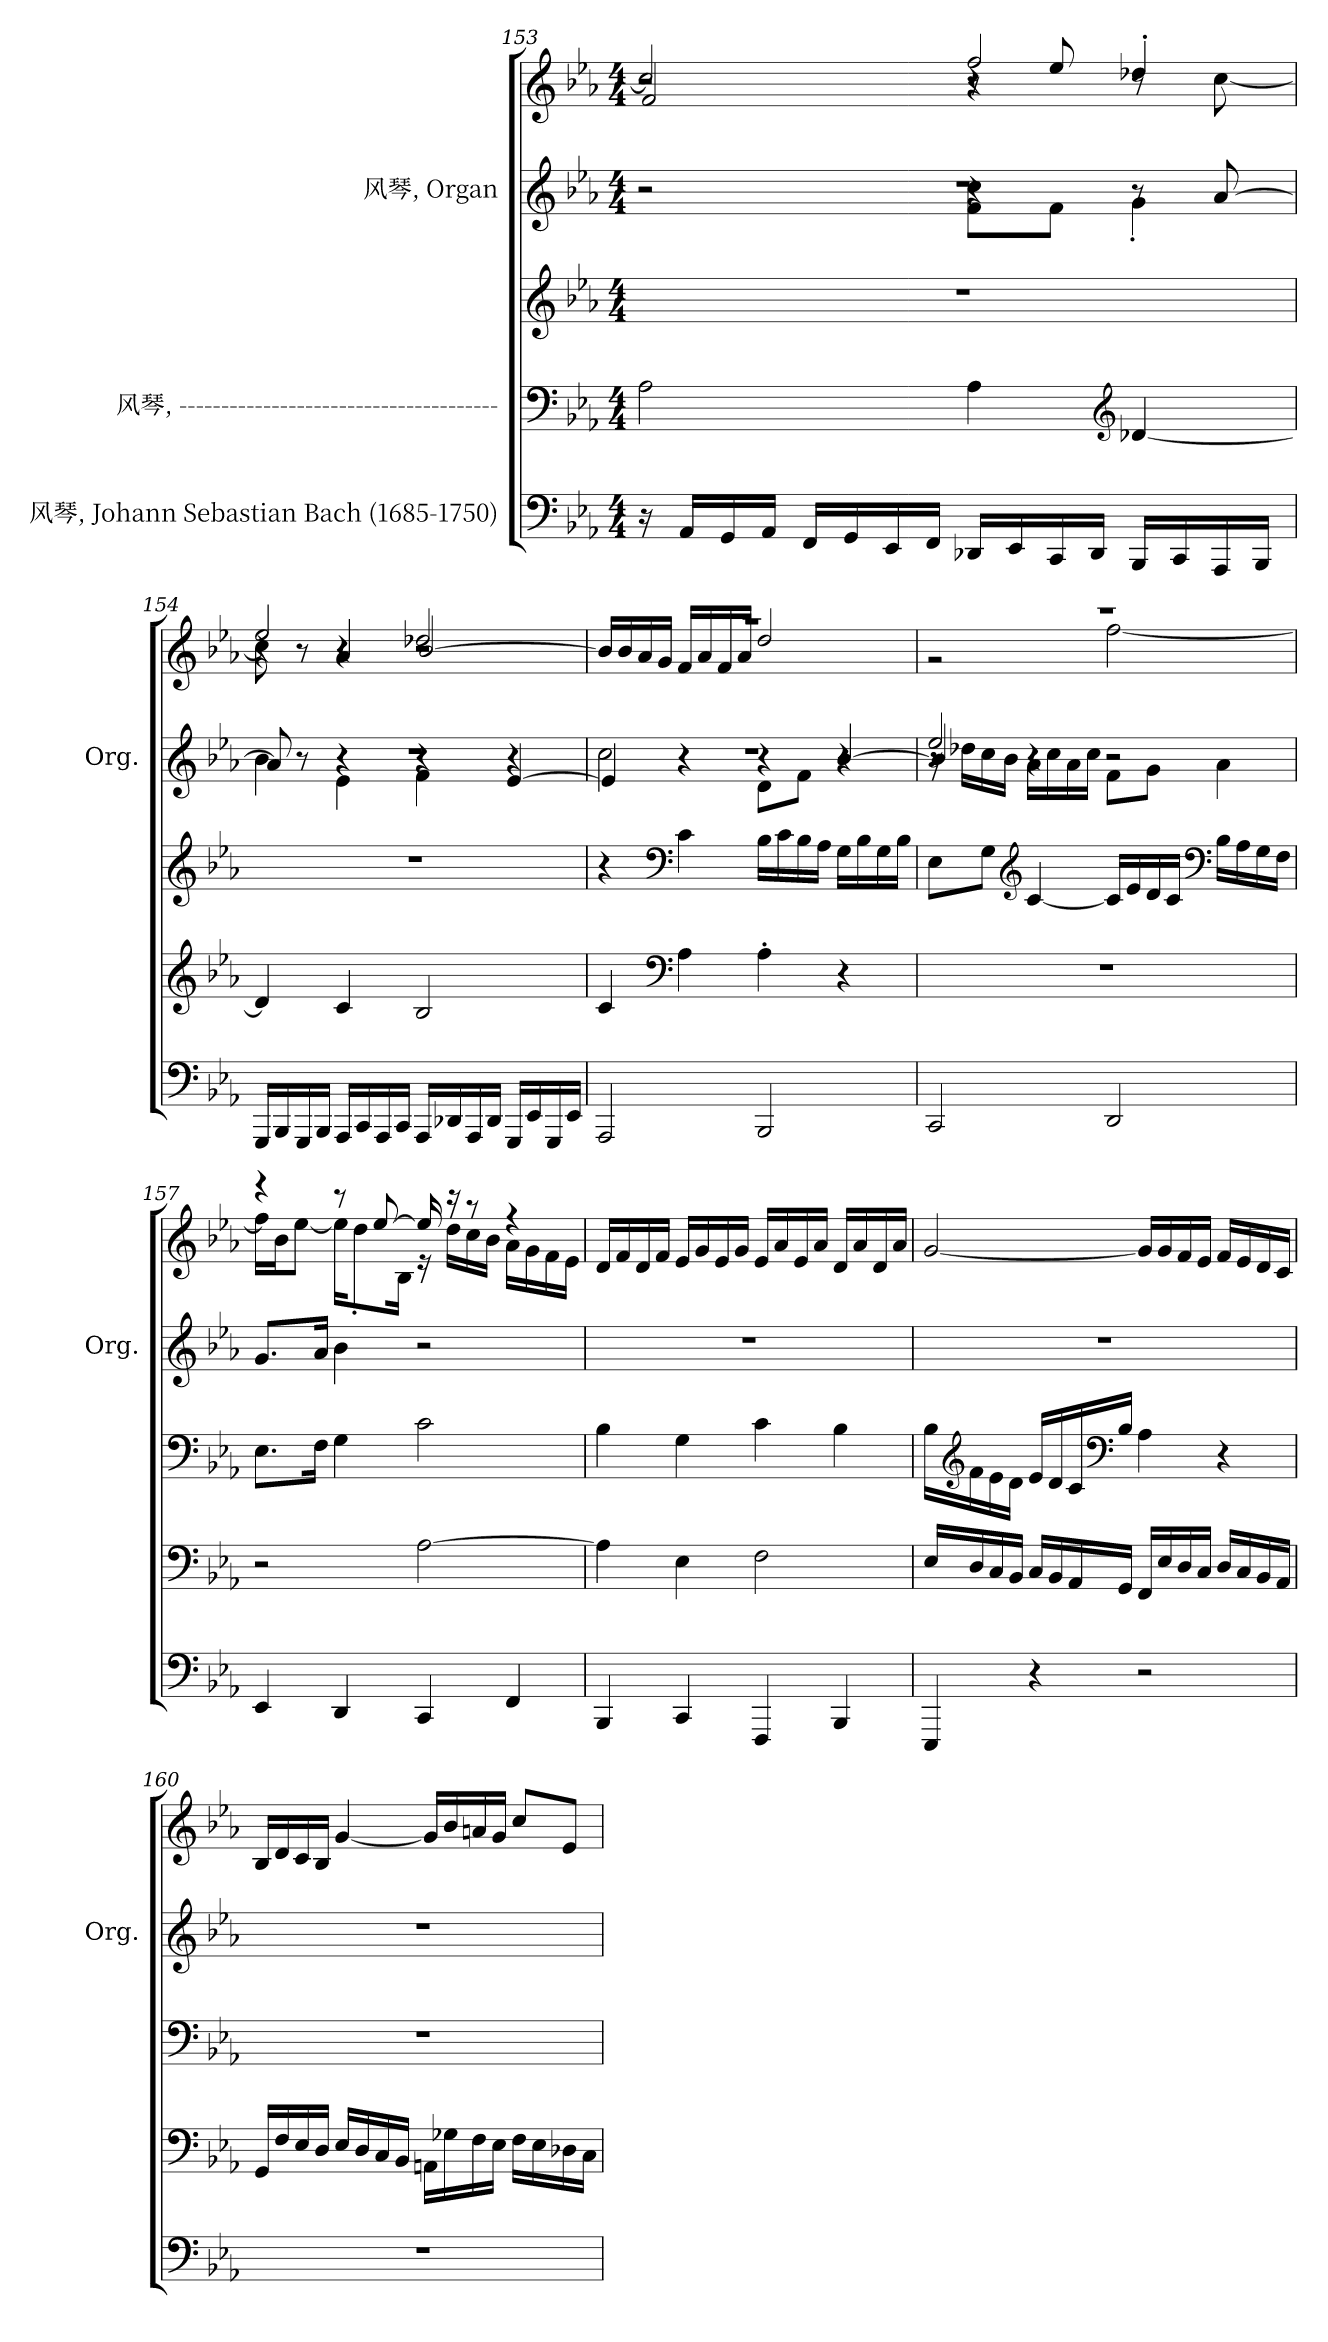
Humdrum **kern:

**kern	**kern	**kern	**kern	**kern
*part3	*part2	*part2	*part1	*part1
*staff5	*staff4	*staff3	*staff2	*staff1
*I"风琴, Johann Sebastian Bach   (1685-1750)	*I"风琴, --------------------------------------	*	*I"风琴, Organ	*
*	*	*	*I'Org.	*
*clefF4	*clefF4	*clefG2	*clefG2	*clefG2
*k[b-e-a-]	*k[b-e-a-]	*k[b-e-a-]	*k[b-e-a-]	*k[b-e-a-]
*M4/4	*M4/4	*M4/4	*M4/4	*M4/4
=153	=153	=153	=153	=153
*	*	*	*^	*^
*	*	*	*	*^	*	*^
16r	2A-\	1r	1r	2r	2r	2cc/]	2r	2f/
16AA-/LL	.	.	.	.	.	.	.	.
16GG/	.	.	.	.	.	.	.	.
16AA-/JJ	.	.	.	.	.	.	.	.
16FF/LL	.	.	.	.	.	.	.	.
16GG/	.	.	.	.	.	.	.	.
16EE-/	.	.	.	.	.	.	.	.
16FF/JJ	.	.	.	.	.	.	.	.
16DD-X/LL	4A-\	.	.	8f\ 8cc\L	4r	2ff/	4r	8r
16EE-/	.	.	.	.	.	.	.	.
16CC/	.	.	.	8f\J	.	.	.	8ee-/
16DD-/JJ	.	.	.	.	.	.	.	.
*	*clefG2	*	*	*	*	*	*	*
16BBB-/LL	[4d-X/	.	.	4g'\	8r	.	8r	4dd-X'/
16CC/	.	.	.	.	.	.	.	.
16AAA-/	.	.	.	.	[8a-/	.	[8cc\	.
16BBB-/JJ	.	.	.	.	.	.	.	.
!!LO:PB:g=z	!!	!!
=154	=154	=154	=154	=154	=154	=154	=154	=154
16GGG/LL	4d-/]	1r	1r	4b-\	8a-/]	2ee-/	8cc\]	4r
16BBB-/	.	.	.	.	.	.	.	.
16GGG/	.	.	.	.	8r	.	8r	.
16BBB-/JJ	.	.	.	.	.	.	.	.
16AAA-/LL	4c/	.	.	4e-\	4r	.	4r	4a-/
16CC/	.	.	.	.	.	.	.	.
16AAA-/	.	.	.	.	.	.	.	.
16CC/JJ	.	.	.	.	.	.	.	.
16AAA-/LL	2B-/	.	.	4f\	4r	2dd-X/	2r	[2b-/
16DD-X/	.	.	.	.	.	.	.	.
16AAA-/	.	.	.	.	.	.	.	.
16DD-/JJ	.	.	.	.	.	.	.	.
16GGG/LL	.	.	.	4r	[4e-/	.	.	.
16EE-/	.	.	.	.	.	.	.	.
16GGG/	.	.	.	.	.	.	.	.
16EE-/JJ	.	.	.	.	.	.	.	.
*	*	*	*	*	*	*	*v	*v
=155	=155	=155	=155	=155	=155	=155	=155
2AAA-/	4c/	4r	1r	2cc\	4e-/]	1r	16b-/LL]
.	.	.	.	.	.	.	16b-/
.	.	.	.	.	.	.	16a-/
.	.	.	.	.	.	.	16g/JJ
*	*clefF4	*clefF4	*	*	*	*	*
.	4A-\	4c\	.	.	4r	.	16f/LL
.	.	.	.	.	.	.	16a-/
.	.	.	.	.	.	.	16f/
.	.	.	.	.	.	.	16a-/JJ
2BBB-/	4A-'\	16B-\LL	.	8d\L	4r	.	2dd/
.	.	16c\	.	.	.	.	.
.	.	16B-\	.	8f\J	.	.	.
.	.	16A-\JJ	.	.	.	.	.
.	4r	16G\LL	.	4r	[4b-/	.	.
.	.	16B-\	.	.	.	.	.
.	.	16G\	.	.	.	.	.
.	.	16B-\JJ	.	.	.	.	.
!!LO:LB:g=z	!!
=156	=156	=156	=156	=156	=156	=156	=156
2CC/	1r	8E-\L	2ee-/	16r	4b-/]	1r	2r
.	.	.	.	16dd-X\LL	.	.	.
.	.	8G\J	.	16cc\	.	.	.
.	.	.	.	16b-\JJ	.	.	.
*	*	*clefG2	*	*	*	*	*
.	.	[4c/	.	16a-\LL	4r	.	.
.	.	.	.	16cc\	.	.	.
.	.	.	.	16a-\	.	.	.
.	.	.	.	16cc\JJ	.	.	.
2DD/	.	16c/LL]	2r	8f\L	2r	.	[2ff\
.	.	16e-/	.	.	.	.	.
.	.	16d/	.	8g\J	.	.	.
.	.	16c/JJ	.	.	.	.	.
*	*	*clefF4	*	*	*	*	*
.	.	16B-\LL	.	4a-\	.	.	.
.	.	16A-\	.	.	.	.	.
.	.	16G\	.	.	.	.	.
.	.	16F\JJ	.	.	.	.	.
*	*	*	*v	*v	*v	*	*
=157	=157	=157	=157	=157	=157
4EE-/	2r	8.E-\L	8.g/L	4r	16ff\LL]
.	.	.	.	.	16b-\J
.	.	.	.	.	[8ee-\J
.	.	16F\Jk	16a-/Jk	.	.
4DD/	.	4G\	4b-\	8r	16ee-\KL]
.	.	.	.	.	8dd'\
.	.	.	.	[8ee-/	.
.	.	.	.	.	16B-\Jk
4CC/	[2A-\	2c\	2r	16ee-/]	16r
.	.	.	.	16r	16dd\LL
.	.	.	.	8r	16cc\
.	.	.	.	.	16b-\JJ
4FF/	.	.	.	4r	16a-\LL
.	.	.	.	.	16g\
.	.	.	.	.	16f\
.	.	.	.	.	16e-\JJ
*	*	*	*	*v	*v
!!LO:PB:g=z
=158	=158	=158	=158	=158
4BBB-/	4A-\]	4B-\	1r	16d/LL
.	.	.	.	16f/
.	.	.	.	16d/
.	.	.	.	16f/JJ
4CC/	4E-\	4G\	.	16e-/LL
.	.	.	.	16g/
.	.	.	.	16e-/
.	.	.	.	16g/JJ
4FFF/	2F\	4c\	.	16e-/LL
.	.	.	.	16a-/
.	.	.	.	16e-/
.	.	.	.	16a-/JJ
4BBB-/	.	4B-\	.	16d/LL
.	.	.	.	16a-/
.	.	.	.	16d/
.	.	.	.	16a-/JJ
=159	=159	=159	=159	=159
4EEE-/	16E-/LL	16B-\LL	1r	[2g/
*	*	*clefG2	*	*
.	16D/	16f\	.	.
.	16C/	16e-\	.	.
.	16BB-/JJ	16d\JJ	.	.
4r	16C/LL	16e-/LL	.	.
.	16BB-/	16d/	.	.
.	16AA-/	16c/	.	.
*	*	*clefF4	*	*
.	16GG/JJ	16B-/JJ	.	.
2r	16FF/LL	4A-\	.	16g/LL]
.	16E-/	.	.	16g/
.	16D/	.	.	16f/
.	16C/JJ	.	.	16e-/JJ
.	16D/LL	4r	.	16f/LL
.	16C/	.	.	16e-/
.	16BB-/	.	.	16d/
.	16AA-/JJ	.	.	16c/JJ
!!LO:LB:g=z
=160	=160	=160	=160	=160
1r	16GG/LL	1r	1r	16B-/LL
.	16F/	.	.	16d/
.	16E-/	.	.	16c/
.	16D/JJ	.	.	16B-/JJ
.	16E-/LL	.	.	[4g/
.	16D/	.	.	.
.	16C/	.	.	.
.	16BB-/JJ	.	.	.
.	16AAn\LL	.	.	16g/LL]
.	16G-X\	.	.	16b-/
.	16F\	.	.	16an/
.	16E-\JJ	.	.	16g/JJ
.	16F\LL	.	.	8cc/L
.	16E-\	.	.	.
.	16D-X\	.	.	8e-/J
.	16C\JJ	.	.	.
=	=	=	=	=
*-	*-	*-	*-	*-
